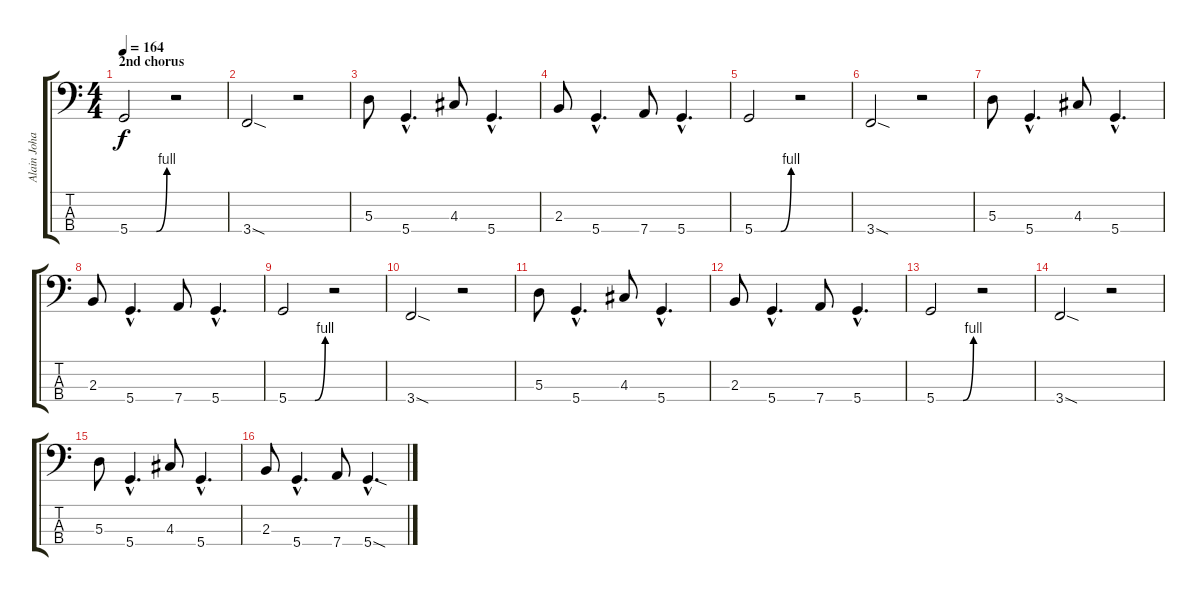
\track ("Alain Johannes - bass" "Alain Joha") {instrument electricbasspick}
\staff {score tabs}
\tuning (G2 D2 A1 D1) {hide}
\ts (4 4)
\section ("" "2nd chorus")
\tempo 164
\clef f4
\ks c
5.4{be (custom 0 0 29 0 36 0 43 0 60 4)}.2{dy f} r.2 |
3.4{sod}.2 r.2 |
5.3.8 5.4{hac}.4{d} 4.3.8 5.4{hac}.4{d} |
2.3.8 5.4{hac}.4{d} 7.4.8 5.4{hac}.4{d} |
5.4{be (custom 0 0 29 0 36 0 43 0 60 4)}.2 r.2 |
3.4{sod}.2 r.2 |
5.3.8 5.4{hac}.4{d} 4.3.8 5.4{hac}.4{d} |
2.3.8 5.4{hac}.4{d} 7.4.8 5.4{hac}.4{d} |
5.4{be (custom 0 0 29 0 36 0 43 0 60 4)}.2 r.2 |
3.4{sod}.2 r.2 |
5.3.8 5.4{hac}.4{d} 4.3.8 5.4{hac}.4{d} |
2.3.8 5.4{hac}.4{d} 7.4.8 5.4{hac}.4{d} |
5.4{be (custom 0 0 29 0 36 0 43 0 60 4)}.2 r.2 |
3.4{sod}.2 r.2 |
5.3.8 5.4{hac}.4{d} 4.3.8 5.4{hac}.4{d} |
2.3.8 5.4{hac}.4{d} 7.4.8 5.4{sod hac}.4{d}
